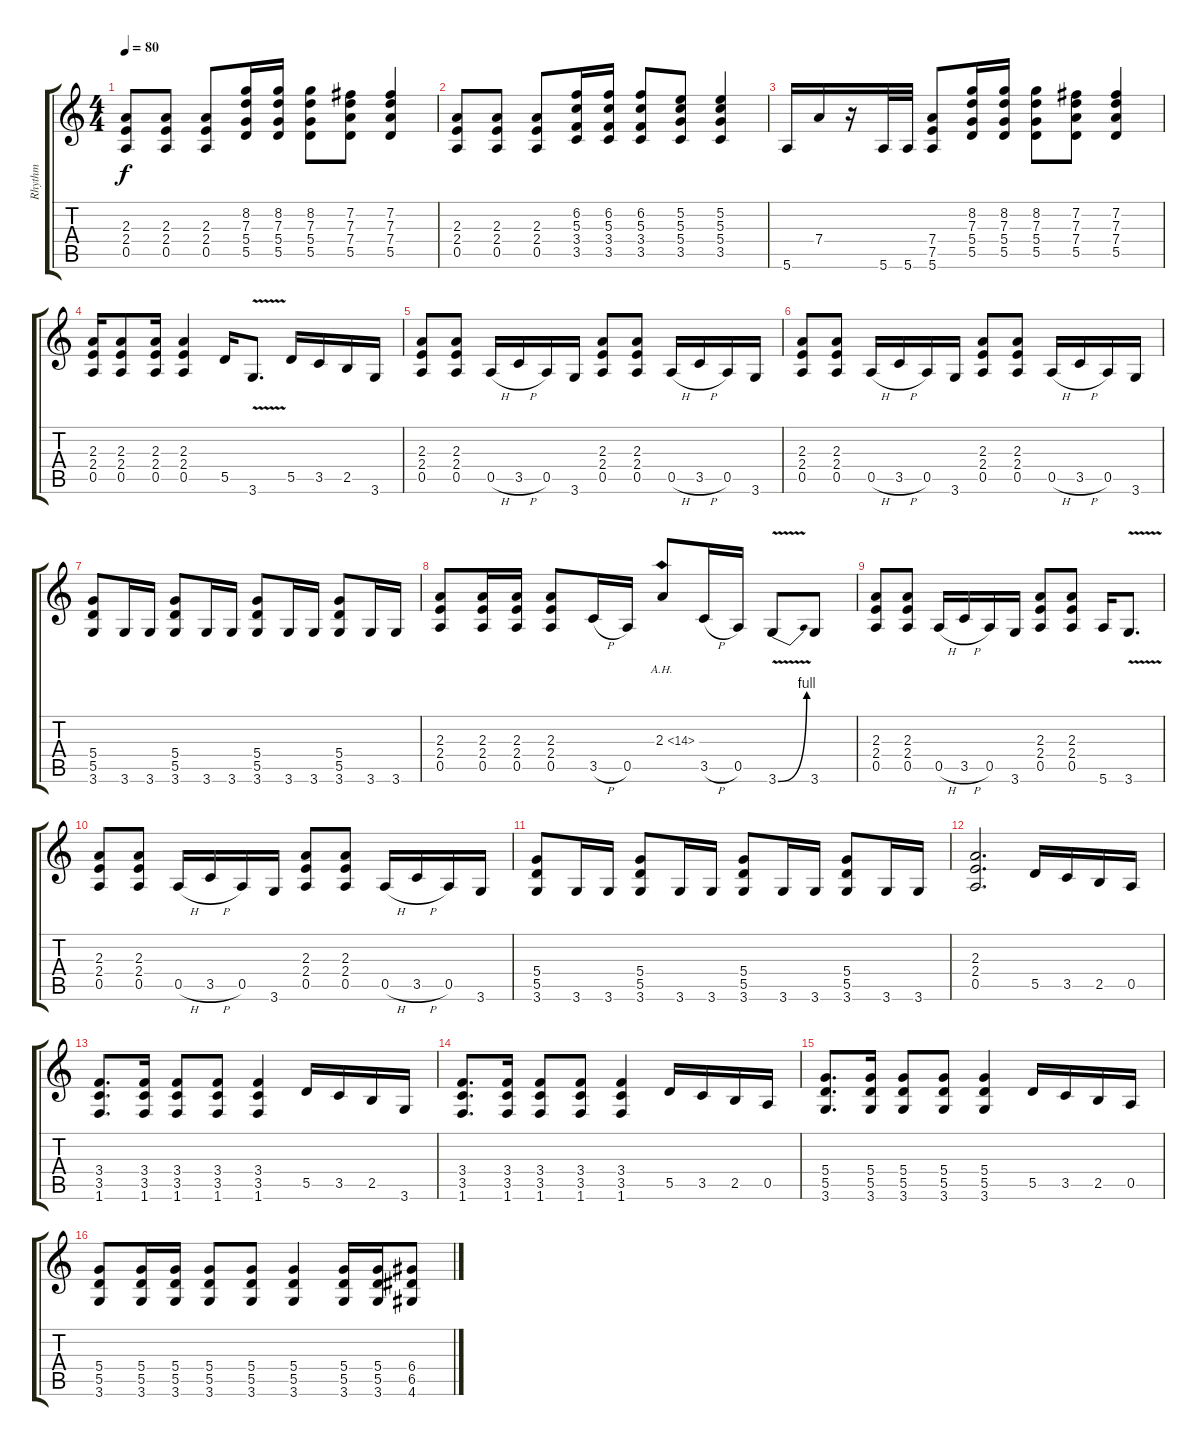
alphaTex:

\track ("Rhythm" "Rhythm") {instrument overdrivenguitar}
\staff {score tabs}
\tuning (E4 B3 G3 D3 A2 E2) {hide}
\ts (4 4)
\tempo 80
\clef g2
\ks c
(2.3 2.4 0.5).8{dy f} (2.3 2.4 0.5).8 (2.3 2.4 0.5).8 (8.2 7.3 5.4 5.5).16 (8.2 7.3 5.4 5.5).16 (8.2 7.3 5.4 5.5).8 (7.2 7.3 7.4 5.5).8 (7.2 7.3 7.4 5.5).4 |
(2.3 2.4 0.5).8 (2.3 2.4 0.5).8 (2.3 2.4 0.5).8 (6.2 5.3 3.4 3.5).16 (6.2 5.3 3.4 3.5).16 (6.2 5.3 3.4 3.5).8 (5.2 5.3 5.4 3.5).8 (5.2 5.3 5.4 3.5).4 |
5.6.16 7.4.16 r.16 5.6.32 5.6.32 (7.4 7.5 5.6).8 (8.2 7.3 5.4 5.5).16 (8.2 7.3 5.4 5.5).16 (8.2 7.3 5.4 5.5).8 (7.2 7.3 7.4 5.5).8 (7.2 7.3 7.4 5.5).4 |
(2.3 2.4 0.5).16 (2.3 2.4 0.5).8 (2.3 2.4 0.5).16 (2.3 2.4 0.5).4 5.5.16 3.6{v}.8{d} 5.5.16 3.5.16 2.5.16 3.6.16 |
(2.3 2.4 0.5).8 (2.3 2.4 0.5).8 0.5{h}.16 3.5{h}.16 0.5.16 3.6.16 (2.3 2.4 0.5).8 (2.3 2.4 0.5).8 0.5{h}.16 3.5{h}.16 0.5.16 3.6.16 |
(2.3 2.4 0.5).8 (2.3 2.4 0.5).8 0.5{h}.16 3.5{h}.16 0.5.16 3.6.16 (2.3 2.4 0.5).8 (2.3 2.4 0.5).8 0.5{h}.16 3.5{h}.16 0.5.16 3.6.16 |
(5.4 5.5 3.6).8 3.6.16 3.6.16 (5.4 5.5 3.6).8 3.6.16 3.6.16 (5.4 5.5 3.6).8 3.6.16 3.6.16 (5.4 5.5 3.6).8 3.6.16 3.6.16 |
(2.3 2.4 0.5).8 (2.3 2.4 0.5).16 (2.3 2.4 0.5).16 (2.3 2.4 0.5).8 3.5{h}.16 0.5.16 2.3{ah 12}.8 3.5{h}.16 0.5.16 3.6{be (bend 0 0 60 4) v}.8 3.6.8 |
(2.3 2.4 0.5).8 (2.3 2.4 0.5).8 0.5{h}.16 3.5{h}.16 0.5.16 3.6.16 (2.3 2.4 0.5).8 (2.3 2.4 0.5).8 5.6.16 3.6{v}.8{d} |
(2.3 2.4 0.5).8 (2.3 2.4 0.5).8 0.5{h}.16 3.5{h}.16 0.5.16 3.6.16 (2.3 2.4 0.5).8 (2.3 2.4 0.5).8 0.5{h}.16 3.5{h}.16 0.5.16 3.6.16 |
(5.4 5.5 3.6).8 3.6.16 3.6.16 (5.4 5.5 3.6).8 3.6.16 3.6.16 (5.4 5.5 3.6).8 3.6.16 3.6.16 (5.4 5.5 3.6).8 3.6.16 3.6.16 |
(2.3 2.4 0.5).2{d} 5.5.16 3.5.16 2.5.16 0.5.16 |
(3.4 3.5 1.6).8{d} (3.4 3.5 1.6).16 (3.4 3.5 1.6).8 (3.4 3.5 1.6).8 (3.4 3.5 1.6).4 5.5.16 3.5.16 2.5.16 3.6.16 |
(3.4 3.5 1.6).8{d} (3.4 3.5 1.6).16 (3.4 3.5 1.6).8 (3.4 3.5 1.6).8 (3.4 3.5 1.6).4 5.5.16 3.5.16 2.5.16 0.5.16 |
(5.4 5.5 3.6).8{d} (5.4 5.5 3.6).16 (5.4 5.5 3.6).8 (5.4 5.5 3.6).8 (5.4 5.5 3.6).4 5.5.16 3.5.16 2.5.16 0.5.16 |
(5.4 5.5 3.6).8 (5.4 5.5 3.6).16 (5.4 5.5 3.6).16 (5.4 5.5 3.6).8 (5.4 5.5 3.6).8 (5.4 5.5 3.6).4 (5.4 5.5 3.6).16 (5.4 5.5 3.6).16 (6.4 6.5 4.6).8
